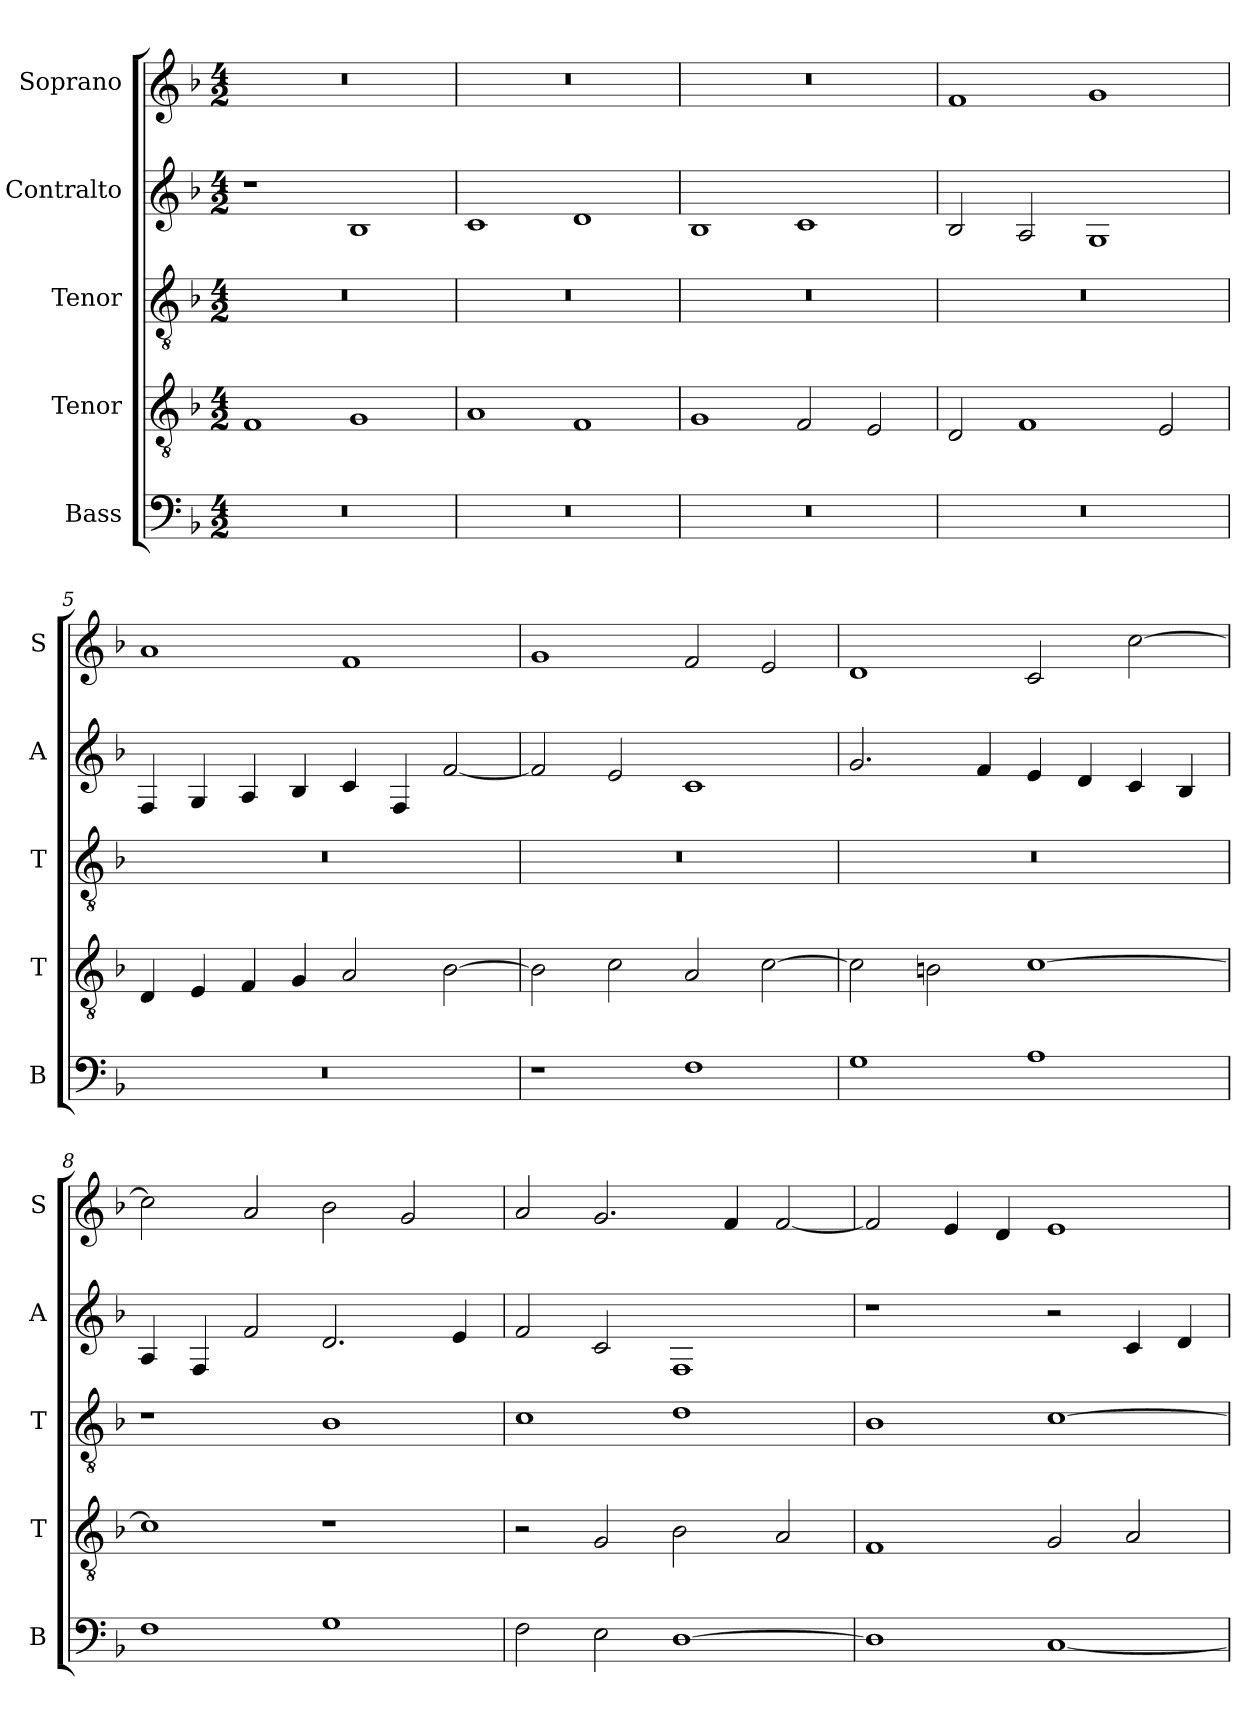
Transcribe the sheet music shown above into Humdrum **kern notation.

**kern	**kern	**kern	**kern	**kern
*part5	*part4	*part3	*part2	*part1
*staff5	*staff4	*staff3	*staff2	*staff1
*I"Bass	*I"Tenor	*I"Tenor	*I"Contralto	*I"Soprano
*I'B	*I'T	*I'T	*I'A	*I'S
*clefF4	*clefGv2	*clefGv2	*clefG2	*clefG2
*k[b-]	*k[b-]	*k[b-]	*k[b-]	*k[b-]
*F:ion	*F:ion	*F:ion	*F:ion	*F:ion
*M4/2	*M4/2	*M4/2	*M4/2	*M4/2
=1	=1	=1	=1	=1
0r	1F	0r	1r	0r
.	1G	.	1B-	.
=2	=2	=2	=2	=2
0r	1A	0r	1c	0r
.	1F	.	1d	.
=3	=3	=3	=3	=3
0r	1G	0r	1B-	0r
.	2F	.	1c	.
.	2E	.	.	.
=4	=4	=4	=4	=4
0r	2D	0r	2B-	1f
.	1F	.	2A	.
.	.	.	1G	1g
.	2E	.	.	.
=5	=5	=5	=5	=5
0r	4D	0r	4F	1a
.	4E	.	4G	.
.	4F	.	4A	.
.	4G	.	4B-	.
.	2A	.	4c	1f
.	.	.	4F	.
.	[2B-	.	[2f	.
=6	=6	=6	=6	=6
1r	2B-]	0r	2f]	1g
.	2c	.	2e	.
1F	2A	.	1c	2f
.	[2c	.	.	2e
=7	=7	=7	=7	=7
1G	2c]	0r	2.g	1d
.	2Bn	.	.	.
.	.	.	4f	.
1A	[1c	.	4e	2c
.	.	.	4d	.
.	.	.	4c	[2cc
.	.	.	4B-	.
=8	=8	=8	=8	=8
1F	1c]	1r	4A	2cc]
.	.	.	4F	.
.	.	.	2f	2a
1G	1r	1B-	2.d	2b-
.	.	.	.	2g
.	.	.	4e	.
=9	=9	=9	=9	=9
2F	2r	1c	2f	2a
2E	2G	.	2c	2.g
[1D	2B-	1d	1F	.
.	.	.	.	4f
.	2A	.	.	[2f
=10	=10	=10	=10	=10
1D]	1F	1B-	1r	2f]
.	.	.	.	4e
.	.	.	.	4d
[1C	2G	[1c	2r	1e
.	2A	.	4c	.
.	.	.	4d	.
=	=	=	=	=
*-	*-	*-	*-	*-
